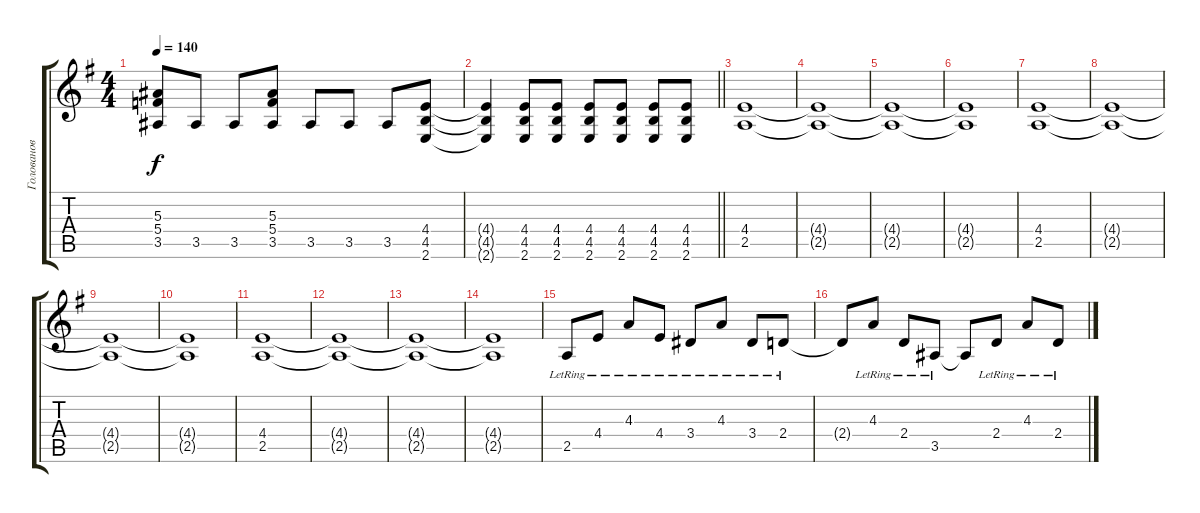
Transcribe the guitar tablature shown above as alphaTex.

\track ("Голованов" "Голованов") {instrument distortionguitar}
\staff {score tabs}
\tuning (D4 A3 F3 C3 G2 D2) {hide}
\ts (4 4)
\tempo 140
\clef g2
\ks g
(5.3 5.4 3.5).8{dy f} 3.5.8 3.5.8 (5.3 5.4 3.5).8 3.5.8 3.5.8 3.5.8 (4.4 4.5 2.6).8 |
\barLineRight lightlight
(4.4{t} 4.5{t} 2.6{t}).4 (4.4 4.5 2.6).8 (4.4 4.5 2.6).8 (4.4 4.5 2.6).8 (4.4 4.5 2.6).8 (4.4 4.5 2.6).8 (4.4 4.5 2.6).8 |
(4.4 2.5).1 |
(4.4{t} 2.5{t}).1 |
(4.4{t} 2.5{t}).1 |
(4.4{t} 2.5{t}).1 |
(4.4 2.5).1 |
(4.4{t} 2.5{t}).1 |
(4.4{t} 2.5{t}).1 |
(4.4{t} 2.5{t}).1 |
(4.4 2.5).1 |
(4.4{t} 2.5{t}).1 |
(4.4{t} 2.5{t}).1 |
(4.4{t} 2.5{t}).1 |
2.5{lr}.8 4.4{lr}.8 4.3{lr}.8 4.4{lr}.8 3.4{lr}.8 4.3{lr}.8 3.4{lr}.8 2.4{lr}.8 |
2.4{t}.8 4.3{lr}.8 2.4{lr}.8 3.5{lr}.8 3.5{t}.8 2.4{lr}.8 4.3{lr}.8 2.4{lr}.8
